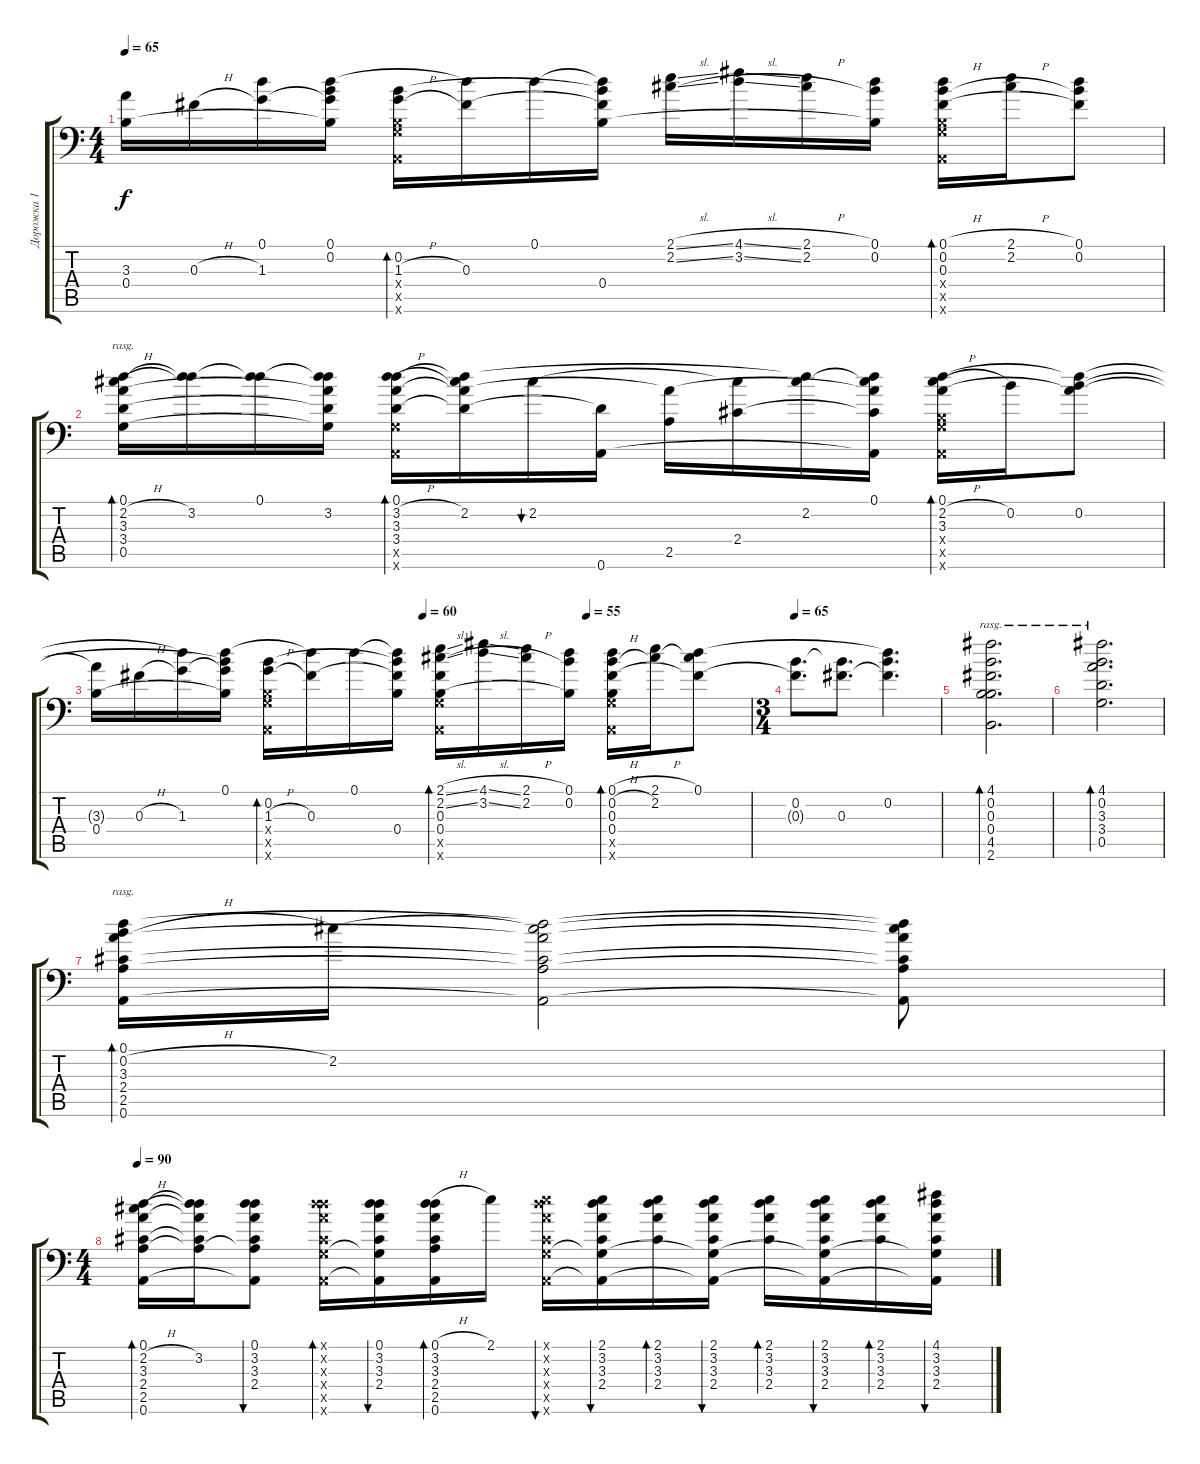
\track ("Дорожка 1" "Дорожка 1") {instrument acousticguitarsteel}
\staff {score tabs}
\tuning (D4 B3 Gb3 B2 G2 A1) {hide}
\ts (4 4)
\tempo 65
\clef f4
\ks c
(3.3{t} 0.4).16{dy f} 0.3{h}.16 (0.1{t} 1.3).16 (0.1 0.2{t} 1.3{t} 0.4{t}).16 (0.2 1.3{h} 0.4{x} 0.5{x} 0.6{x}).16{bd 30} (0.1{t} 0.3).16 0.1.16 (0.1{t} 0.2{t} 0.3{t} 0.4).16 (2.1{sl} 2.2{sl}).16 (4.1{sl} 3.2{sl}).16 (2.1{h} 2.2{h}).16 (0.1 0.2 0.4{t}).16 (0.1{h} 0.2{h} 0.3 0.4{x} 0.5{x} 0.6{x}).16{bd 30} (2.1{h} 2.2{h}).16 (0.1 0.2 0.3{t}).8 |
(0.1 2.2{h} 3.3 3.4 0.5).16{bd 480 rasg ii} (0.1{t} 3.2).16 (0.1 3.2{t}).16 (0.1{t} 3.2 3.3{t} 3.4{t} 0.5{t}).16 (0.1 3.2{h} 3.3 3.4 0.5{x} 0.6{x}).16{bd 30} (0.1{t} 2.2 3.3{t} 3.4{t}).16 2.2.16{bu 30} (3.4{t} 0.6).16 (3.3{t} 2.5).16 (2.2{t} 2.4).16 (0.1{t} 2.2).16 (0.1 2.2{t} 3.3{t} 2.4{t} 0.6{t}).16 (0.1 2.2{h} 3.3 0.4{x} 0.5{x} 0.6{x}).16{bd 30} 0.2.16 (0.1{t} 0.2 3.3{t}).8 |
\tempo (60 0.5)
\tempo (55 0.75)
(3.3{t} 0.4).16 0.3{h}.16 (0.1{t} 1.3).16 (0.1 0.2{t} 1.3{t} 0.4{t}).16 (0.2 1.3{h} 0.4{x} 0.5{x} 0.6{x}).16{bd 30} (0.1{t} 0.3).16 0.1.16 (0.1{t} 0.2{t} 0.3{t} 0.4).16 (2.1{sl} 2.2{sl} 0.3 0.4 0.5{x} 0.6{x}).16{bd 30 instrument acousticguitarsteel} (4.1{sl} 3.2{sl}).16 (2.1{h} 2.2{h}).16 (0.1 0.2 0.4{t}).16 (0.1{h} 0.2{h} 0.3 0.4 0.5{x} 0.6{x}).16{bd 30} (2.1{h} 2.2).16 (0.1 2.2{t} 0.3{t}).8 |
\ts (3 4)
\tempo 65
(0.2 0.3{t}).8{d} (0.2{t} 0.3).8{d} (0.1{t} 0.2 0.3{t}).4{d} |
(4.1 0.2 0.3 0.4 4.5 2.6).2{d bd 60 rasg ii} |
(4.1 0.2 3.3 3.4 0.5).2{d bd 30 rasg ii} |
(0.1 0.2{h} 3.3 2.4 2.5 0.6).16{bd 30 rasg ii} 2.2.16 (0.1{t} 2.2{t} 3.3{t} 2.4{t} 2.5{t} 0.6{t}).2 (0.1{t} 2.2{t} 3.3{t} 2.4{t} 2.5{t} 0.6{t}).8 |
\ts (4 4)
\tempo 90
(0.1 2.2{h} 3.3 2.4 2.5 0.6).16{bd 30} (0.1{t} 3.2 3.3{t} 2.4{t} 2.5{t}).16 (0.1 3.2 3.3 2.4 2.5{t} 0.6{t}).8{bu 30} (0.1{x} 3.2{x} 3.3{x} 2.4{x} 0.5{x} 0.6{x}).16{bd 30} (0.1 3.2 3.3 2.4 0.5{t} 0.6{t}).16{bu 30} (0.1{h} 3.2 3.3 2.4 2.5 0.6).16{bd 30} 2.1.16 (2.1{x} 3.2{x} 3.3{x} 2.4{x} 0.5{x} 0.6{x}).16{bu 30} (2.1 3.2 3.3 2.4 0.5{t} 0.6{t}).16{bu 30} (2.1 3.2 3.3 2.4).16{bd 30} (2.1 3.2 3.3 2.4 0.5{t} 0.6{t}).16{bu 30} (2.1 3.2 3.3 2.4).16{bd 30} (2.1 3.2 3.3 2.4 0.5{t} 0.6{t}).16{bu 30} (2.1 3.2 3.3 2.4).16{bd 30} (4.1 3.2 3.3 2.4 0.5{t} 0.6{t}).16{bu 30}
